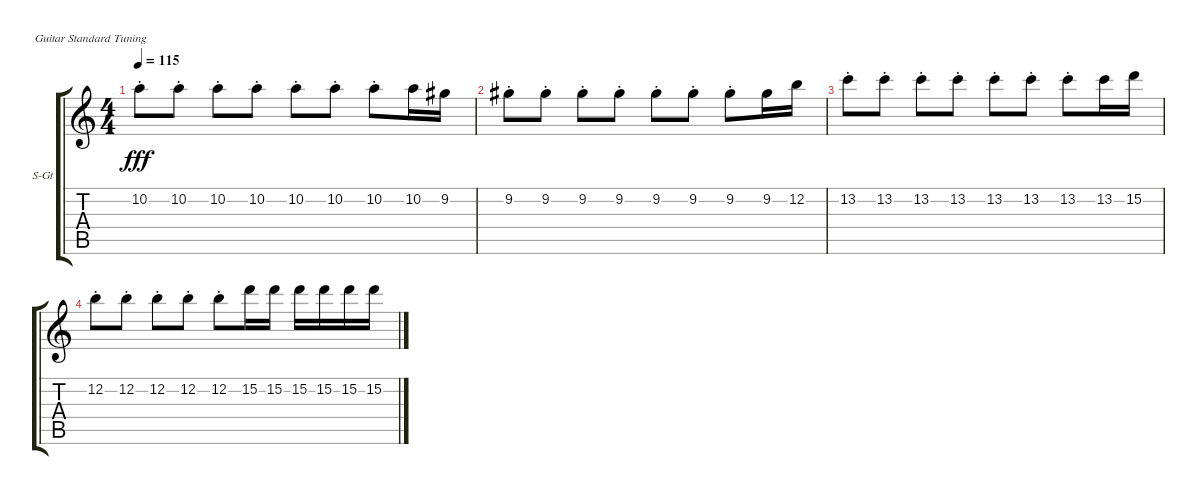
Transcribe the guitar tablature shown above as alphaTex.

\defaultSystemsLayout 4
\bracketExtendMode groupsimilarinstruments
\firstSystemTrackNameOrientation horizontal
\otherSystemsTrackNameOrientation horizontal
\track ("Lead" "S-Gt") {instrument acousticguitarsteel}
\staff {score tabs}
\tuning (E4 B3 G3 D3 A2 E2)
\ts (4 4)
\tempo 115
\clef g2
\ks c
10.2{st}.8{dy fff} 10.2{st}.8 10.2{st}.8 10.2{st}.8 10.2{st}.8 10.2{st}.8 10.2{st}.8 10.2.16 9.2.16 |
9.2{st}.8 9.2{st}.8 9.2{st}.8 9.2{st}.8 9.2{st}.8 9.2{st}.8 9.2{st}.8 9.2.16 12.2.16 |
13.2{st}.8 13.2{st}.8 13.2{st}.8 13.2{st}.8 13.2{st}.8 13.2{st}.8 13.2{st}.8 13.2.16 15.2.16 |
12.2{st}.8 12.2{st}.8 12.2{st}.8 12.2{st}.8 12.2{st}.8 15.2.16 15.2.16 15.2.16 15.2.16 15.2.16 15.2.16
